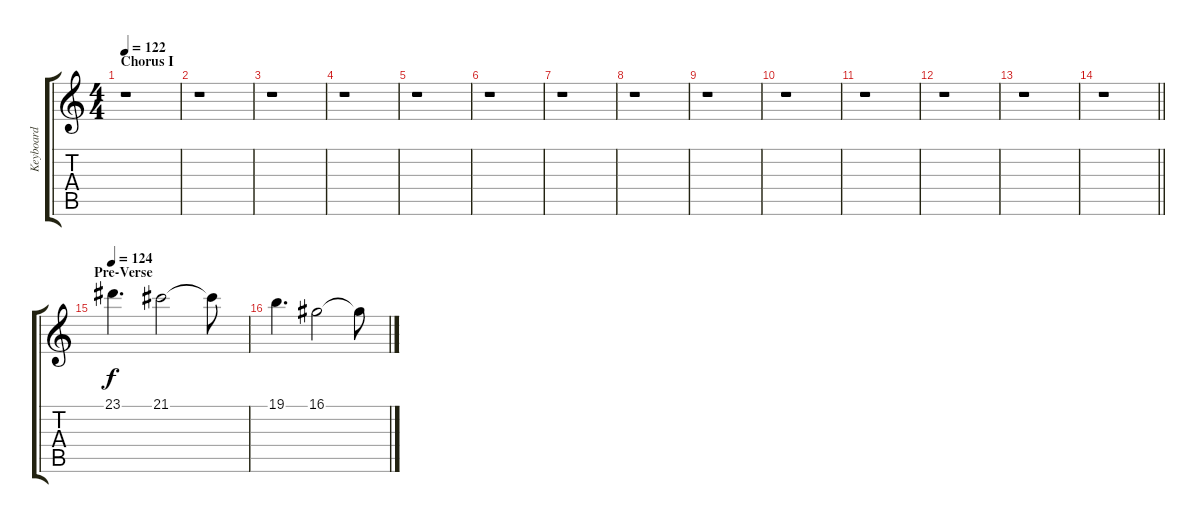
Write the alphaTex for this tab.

\track ("Keyboard" "Keyboard") {instrument lead2sawtooth}
\staff {score tabs}
\tuning (E4 B3 G3 D3 A2 E2) {hide}
\ts (4 4)
\section ("" "Chorus I")
\tempo 122
\clef g2
\ks c
r.1{dy f} |
r.1 |
r.1 |
r.1 |
r.1 |
r.1 |
r.1 |
r.1 |
r.1 |
r.1 |
r.1 |
r.1 |
r.1 |
\barLineRight lightlight
r.1 |
\section ("" "Pre-Verse")
\tempo 124
23.1.4{d} 21.1.2 21.1{t}.8 |
19.1.4{d} 16.1.2 16.1{t}.8
